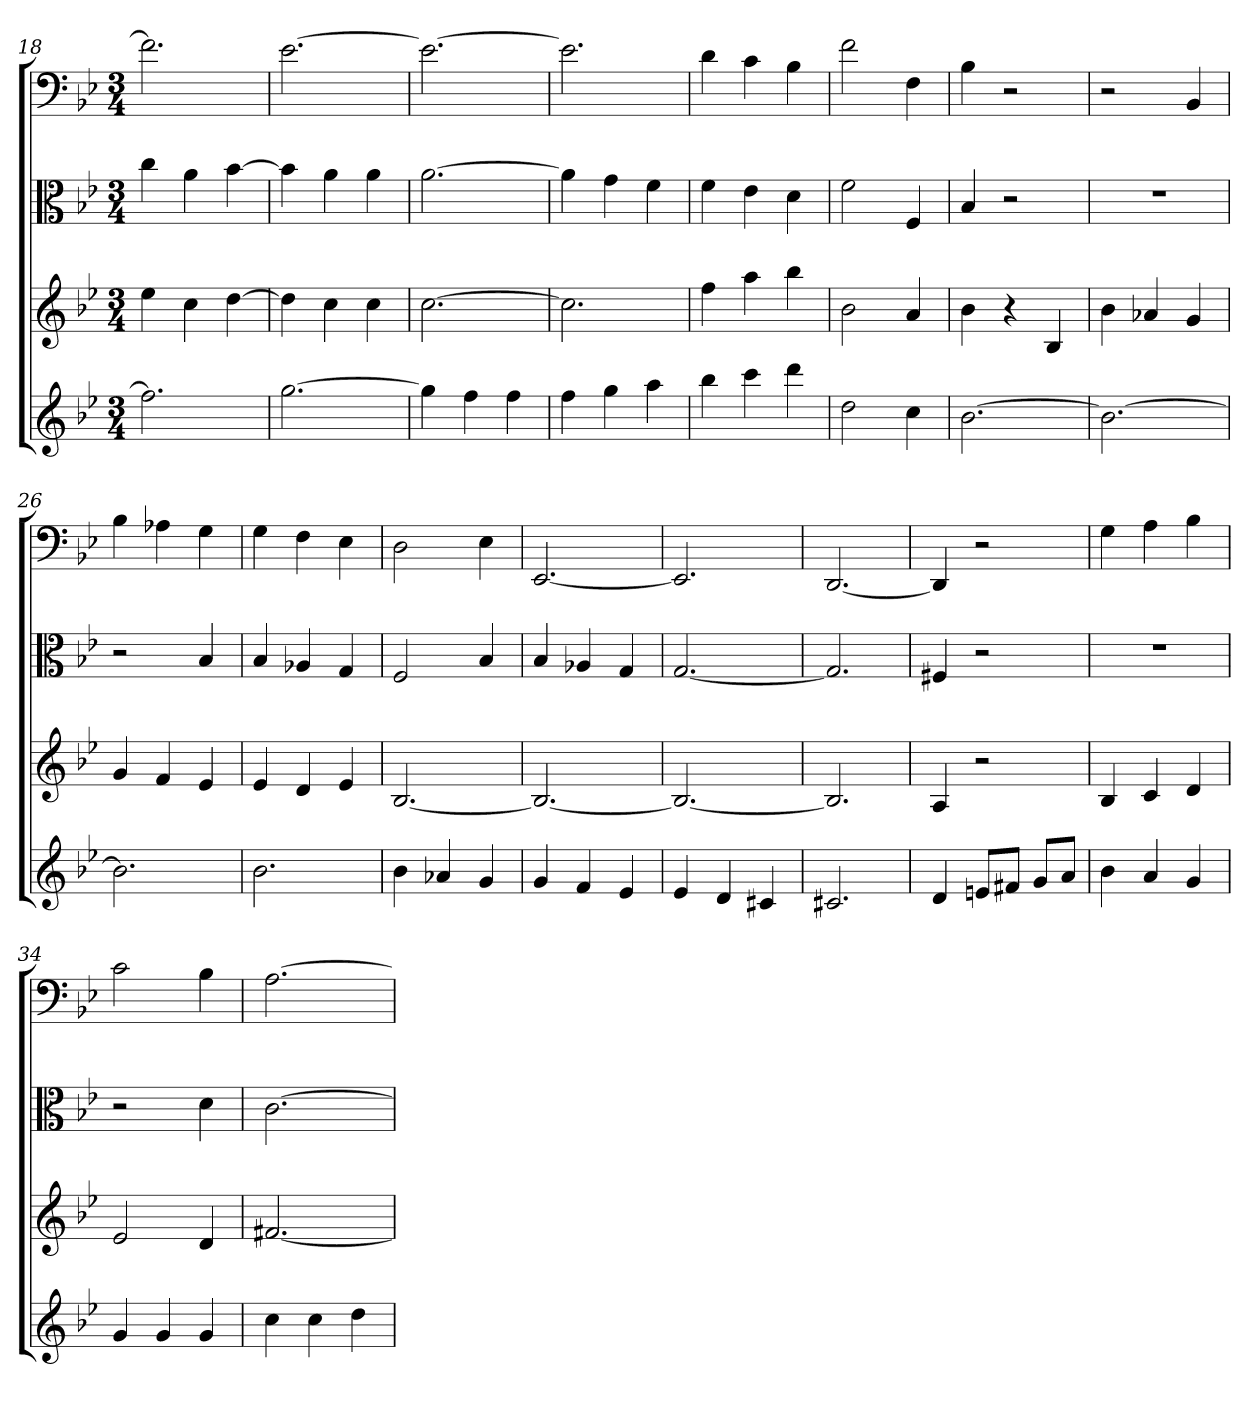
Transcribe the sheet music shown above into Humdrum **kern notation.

**kern	**kern	**kern	**kern
*part4	*part3	*part2	*part1
*staff4	*staff3	*staff2	*staff1
*	*	*clefC3	*clefF4
*k[b-e-]	*k[b-e-]	*k[b-e-]	*k[b-e-]
*g:	*g:	*g:	*g:
*M3/4	*M3/4	*M3/4	*M3/4
=18	=18	=18	=18
2.ff]	4ee-	4cc	2.f]
.	4cc	4a	.
.	[4dd	[4b-	.
=19	=19	=19	=19
[2.gg	4dd]	4b-]	[2.e-
.	4cc	4a	.
.	4cc	4a	.
=20	=20	=20	=20
4gg]	[2.cc	[2.a	2.e-_
4ff	.	.	.
4ff	.	.	.
=21	=21	=21	=21
4ff	2.cc]	4a]	2.e-]
4gg	.	4g	.
4aa	.	4f	.
=22	=22	=22	=22
4bb-	4ff	4f	4d
4ccc	4aa	4e-	4c
4ddd	4bb-	4d	4B-
=23	=23	=23	=23
2dd	2b-	2f	2f
4cc	4a	4F	4F
=24	=24	=24	=24
[2.b-	4b-	4B-	4B-
.	4r	2r	2r
.	4B-	.	.
=25	=25	=25	=25
2.b-_	4b-	2.r	2r
.	4a-X	.	.
.	4g	.	4BB-
=26	=26	=26	=26
2.b-]	4g	2r	4B-
.	4f	.	4A-X
.	4e-	4B-	4G
=27	=27	=27	=27
2.b-	4e-	4B-	4G
.	4d	4A-X	4F
.	4e-	4G	4E-
=28	=28	=28	=28
4b-	[2.B-	2F	2D
4a-X	.	.	.
4g	.	4B-	4E-
=29	=29	=29	=29
4g	2.B-_	4B-	[2.EE-
4f	.	4A-X	.
4e-	.	4G	.
=30	=30	=30	=30
4e-	2.B-_	[2.G	2.EE-]
4d	.	.	.
4c#X	.	.	.
=31	=31	=31	=31
2.c#X	2.B-]	2.G]	[2.DD
=32	=32	=32	=32
4d	4A	4F#X	4DD]
8enL	2r	2r	2r
8f#XJ	.	.	.
8gL	.	.	.
8aJ	.	.	.
=33	=33	=33	=33
4b-	4B-	2.r	4G
4a	4c	.	4A
4g	4d	.	4B-
=34	=34	=34	=34
4g	2e-	2r	2c
4g	.	.	.
4g	4d	4d	4B-
=35	=35	=35	=35
4cc	[2.f#X	[2.c	[2.A
4cc	.	.	.
4dd	.	.	.
=	=	=	=
*-	*-	*-	*-
